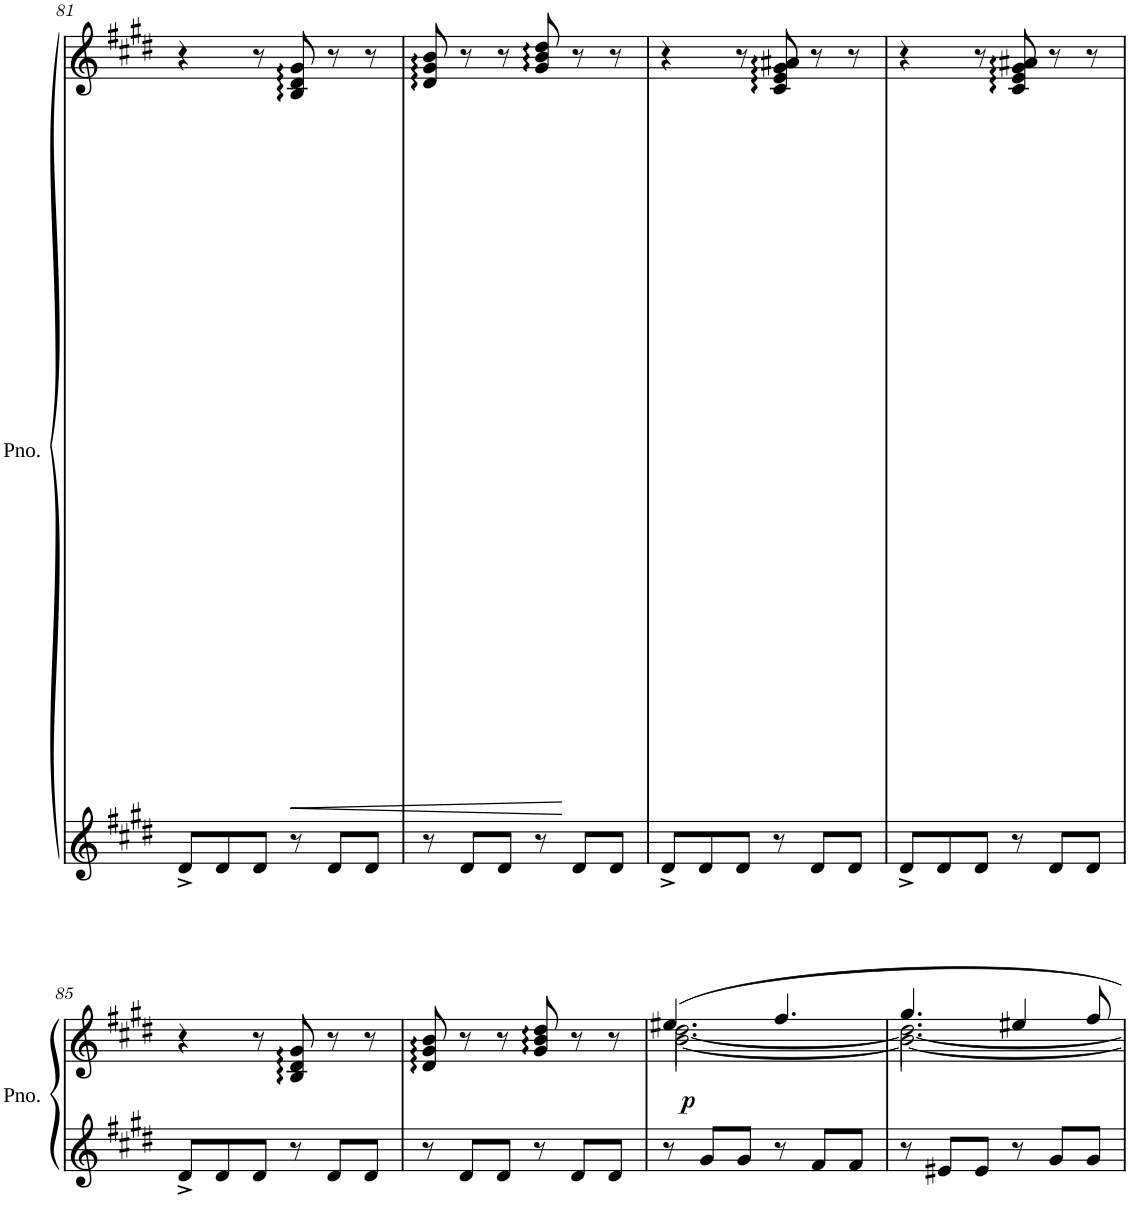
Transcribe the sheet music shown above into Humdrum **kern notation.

**kern	**kern	**dynam
*part1	*part1	*part1
*staff2	*staff1	*staff1/2
*I"Piano	*	*
*I'Pno.	*	*
!!LO:PB:g=z
*clefG2	*clefG2	*
*k[f#c#g#d#]	*k[f#c#g#d#]	*
*M6/8	*M6/8	*
=81	=81	=81
8d#^/L	4r	.
8d#/	.	.
8d#/J	8r	.
!	!	!LO:HP:b
8r	8B/ 8d#/ 8g#/	<
8d#/L	8r	.
8d#/J	8r	.
=82	=82	=82
8r	8d#/ 8g#/ 8b/	.
8d#/L	8r	.
8d#/J	8r	.
8r	8g#/ 8b/ 8dd#/	.
8d#/L	8r	[
8d#/J	8r	.
=83	=83	=83
8d#^/L	4r	.
8d#/	.	.
8d#/J	8r	.
8r	8c#/ 8e/ 8g#/ 8a#X/	.
8d#/L	8r	.
8d#/J	8r	.
=84	=84	=84
8d#^/L	4r	.
8d#/	.	.
8d#/J	8r	.
8r	8c#/ 8e/ 8g#/ 8a#X/	.
8d#/L	8r	.
8d#/J	8r	.
!!LO:LB:g=z
=85	=85	=85
8d#^/L	4r	.
8d#/	.	.
8d#/J	8r	.
8r	8B/ 8d#/ 8g#/	.
8d#/L	8r	.
8d#/J	8r	.
=86	=86	=86
8r	8d#/ 8g#/ 8b/	.
8d#/L	8r	.
8d#/J	8r	.
8r	8g#/ 8b/ 8dd#/	.
8d#/L	8r	.
8d#/J	8r	.
=87	=87	=87
*	*^	*
*	*	*^	*
!	!	!	!	!LO:DY:b
8r	4.ee#X/	[2.dd#\	[2.b\	p
8g#/L	.	.	.	.
8g#/J	.	.	.	.
8r	4.ff#/	.	.	.
8f#/L	.	.	.	.
8f#/J	.	.	.	.
=88	=88	=88	=88	=88
8r	4.gg#/	2.dd#\_	2.b\_	.
8e#X/L	.	.	.	.
8e#X/J	.	.	.	.
8r	4ee#X/	.	.	.
8g#/L	.	.	.	.
8g#/J	8ff#/	.	.	.
*	*v	*v	*v	*
=	=	=
*-	*-	*-
